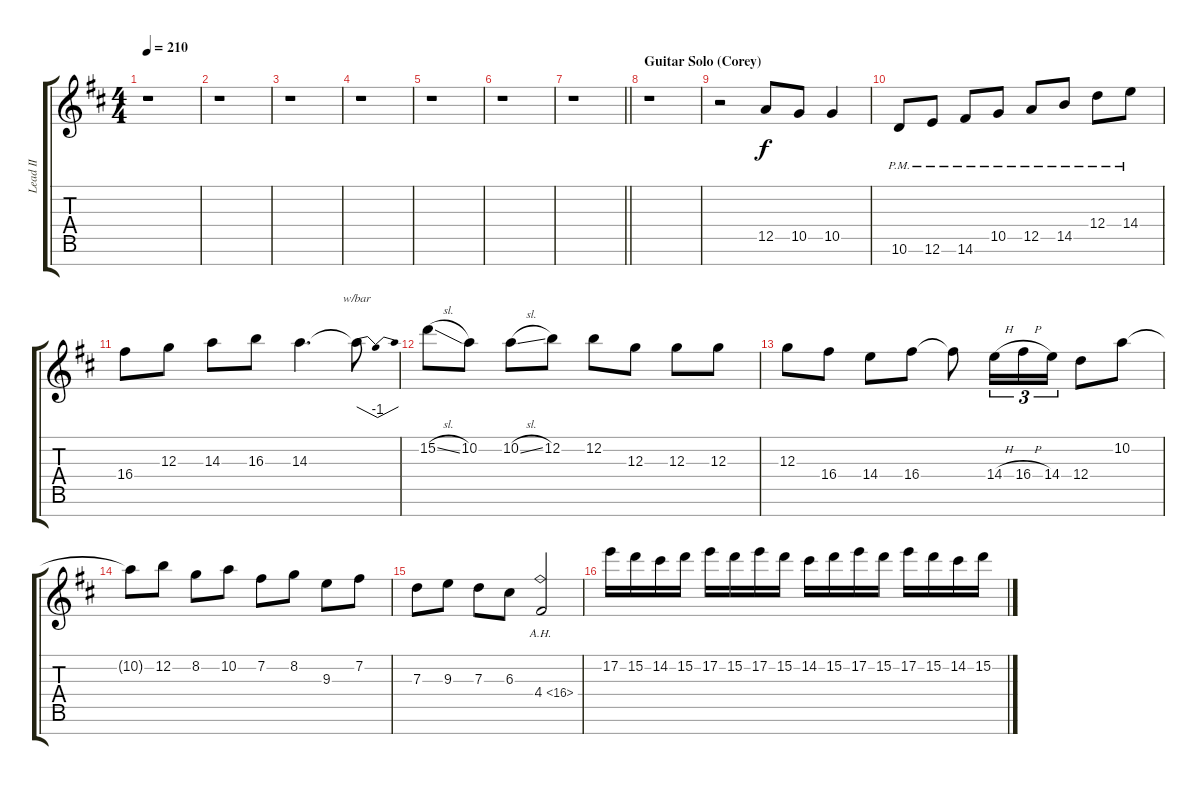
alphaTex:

\track ("Lead II" "Lead II") {instrument distortionguitar}
\staff {score tabs}
\tuning (E4 B3 G3 D3 A2 E2 B1) {hide}
\ts (4 4)
\tempo 210
\clef g2
\ks d
r.1{dy f} |
r.1 |
r.1 |
r.1 |
r.1 |
r.1 |
\barLineRight lightlight
r.1 |
\section ("" "Guitar Solo (Corey)")
r.1 |
r.2 12.5.8 10.5.8 10.5.4 |
10.6{pm}.8 12.6{pm}.8 14.6{pm}.8 10.5{pm}.8 12.5{pm}.8 14.5{pm}.8 12.4{pm}.8 14.4{pm}.8 |
16.4.8 12.3.8 14.3.8 16.3.8 14.3.4{d} 14.3{t}.8{tbe (dip default 0 0 30 -4 60 0)} |
15.2{sl}.8 10.2.8 10.2{sl}.8 12.2.8 12.2.8 12.3.8 12.3.8 12.3.8 |
12.3.8 16.4.8 14.4.8 16.4.8 16.4{t}.8 14.4{h}.16{tu (3 2)} 16.4{h}.16{tu (3 2)} 14.4.16{tu (3 2)} 12.4.8 10.2.8 |
10.2{t}.8 12.2.8 8.2.8 10.2.8 7.2.8 8.2.8 9.3.8 7.2.8 |
7.3.8 9.3.8 7.3.8 6.3.8 4.4{ah 12}.2 |
17.2.16 15.2.16 14.2.16 15.2.16 17.2.16 15.2.16 17.2.16 15.2.16 14.2.16 15.2.16 17.2.16 15.2.16 17.2.16 15.2.16 14.2.16 15.2.16
